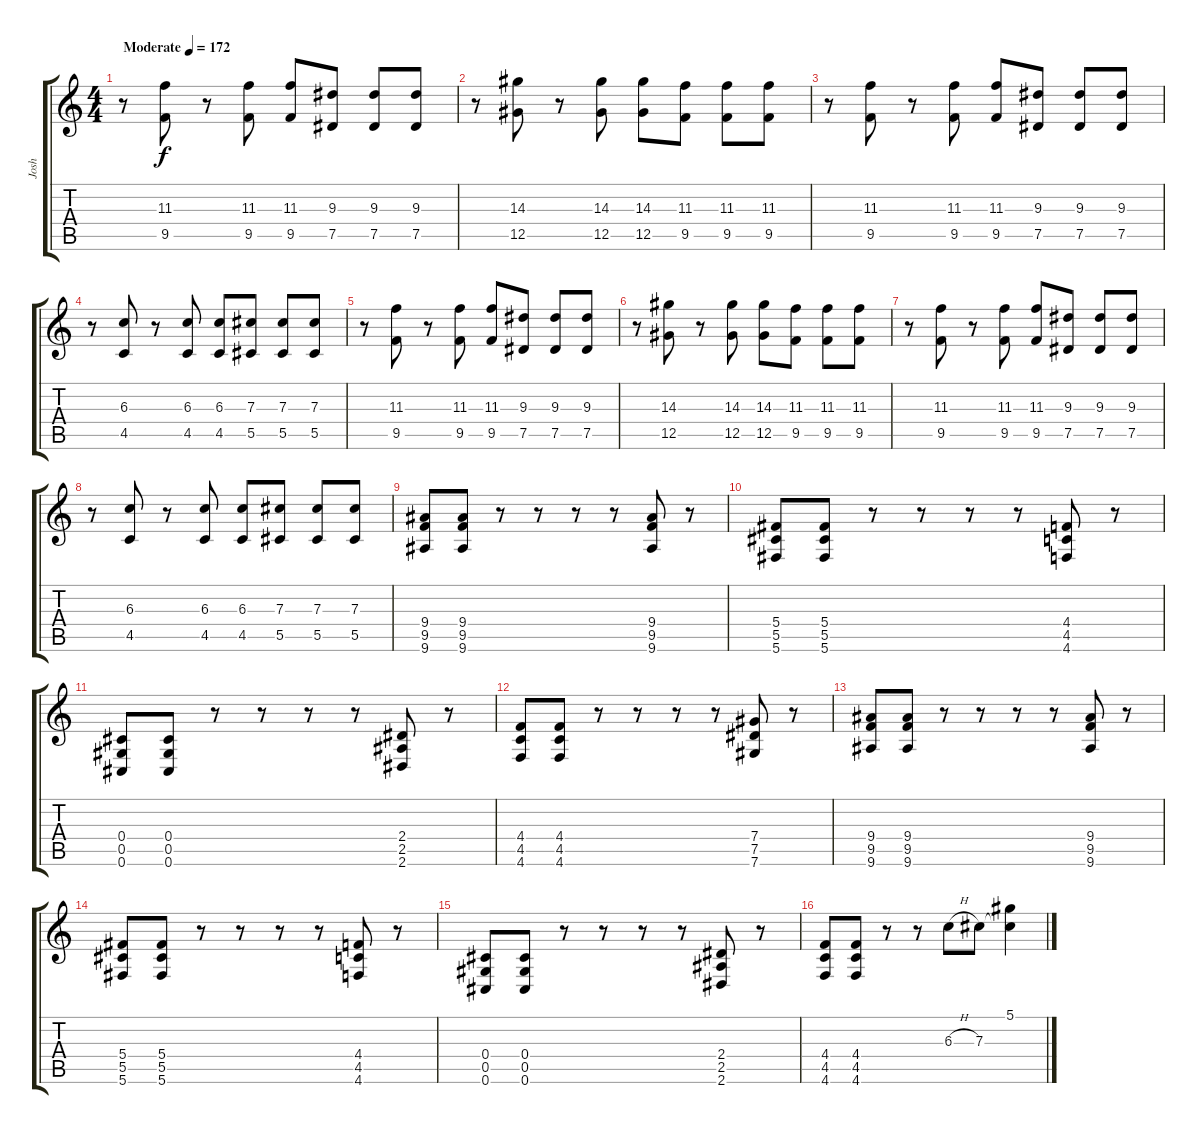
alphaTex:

\track ("Josh" "Josh") {instrument distortionguitar}
\staff {score tabs}
\tuning (Eb4 Bb3 Gb3 Db3 Ab2 Db2) {hide}
\ts (4 4)
\tempo (172 "Moderate")
\clef g2
\ks c
r.8{dy f instrument distortionguitar} (11.3 9.5).8 r.8 (11.3 9.5).8 (11.3 9.5).8 (9.3 7.5).8 (9.3 7.5).8 (9.3 7.5).8 |
r.8 (14.3 12.5).8 r.8 (14.3 12.5).8 (14.3 12.5).8 (11.3 9.5).8 (11.3 9.5).8 (11.3 9.5).8 |
r.8 (11.3 9.5).8 r.8 (11.3 9.5).8 (11.3 9.5).8 (9.3 7.5).8 (9.3 7.5).8 (9.3 7.5).8 |
r.8 (6.3 4.5).8 r.8 (6.3 4.5).8 (6.3 4.5).8 (7.3 5.5).8 (7.3 5.5).8 (7.3 5.5).8 |
r.8 (11.3 9.5).8 r.8 (11.3 9.5).8 (11.3 9.5).8 (9.3 7.5).8 (9.3 7.5).8 (9.3 7.5).8 |
r.8 (14.3 12.5).8 r.8 (14.3 12.5).8 (14.3 12.5).8 (11.3 9.5).8 (11.3 9.5).8 (11.3 9.5).8 |
r.8 (11.3 9.5).8 r.8 (11.3 9.5).8 (11.3 9.5).8 (9.3 7.5).8 (9.3 7.5).8 (9.3 7.5).8 |
r.8 (6.3 4.5).8 r.8 (6.3 4.5).8 (6.3 4.5).8 (7.3 5.5).8 (7.3 5.5).8 (7.3 5.5).8 |
(9.4 9.5 9.6).8 (9.4 9.5 9.6).8 r.8 r.8 r.8 r.8 (9.4 9.5 9.6).8 r.8 |
(5.4 5.5 5.6).8 (5.4 5.5 5.6).8 r.8 r.8 r.8 r.8 (4.4 4.5 4.6).8 r.8 |
(0.4 0.5 0.6).8 (0.4 0.5 0.6).8 r.8 r.8 r.8 r.8 (2.4 2.5 2.6).8 r.8 |
(4.4 4.5 4.6).8 (4.4 4.5 4.6).8 r.8 r.8 r.8 r.8 (7.4 7.5 7.6).8 r.8 |
(9.4 9.5 9.6).8 (9.4 9.5 9.6).8 r.8 r.8 r.8 r.8 (9.4 9.5 9.6).8 r.8 |
(5.4 5.5 5.6).8 (5.4 5.5 5.6).8 r.8 r.8 r.8 r.8 (4.4 4.5 4.6).8 r.8 |
(0.4 0.5 0.6).8 (0.4 0.5 0.6).8 r.8 r.8 r.8 r.8 (2.4 2.5 2.6).8 r.8 |
(4.4 4.5 4.6).8 (4.4 4.5 4.6).8 r.8 r.8 6.3{h}.8 7.3.8 (5.1 7.3{t}).4
